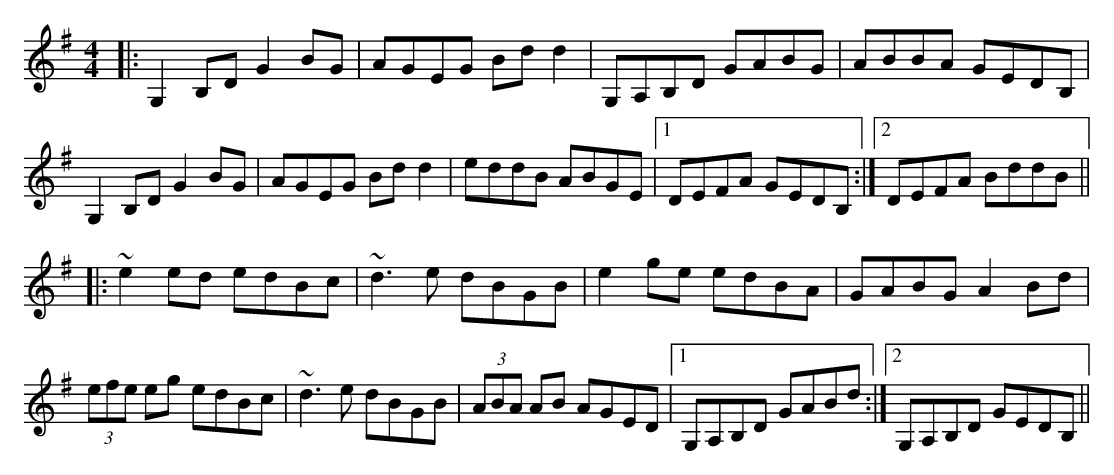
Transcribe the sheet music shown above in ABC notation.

X:1
M:4/4
K:G
|:G,2 B,D G2 BG|AGEG Bd d2|G,A,B,D GABG|ABBA GEDB,|
G,2 B,D G2 BG|AGEG Bd d2|eddB ABGE|1 DEFA GEDB,:|2 DEFA BddB||
|:~e2 ed edBc|~d3 e dBGB|e2 ge edBA|GABG A2 Bd|
(3efe eg edBc|~d3 e dBGB|(3ABA AB AGED|1 G,A,B,D GABd:|2 G,A,B,D GEDB,||
